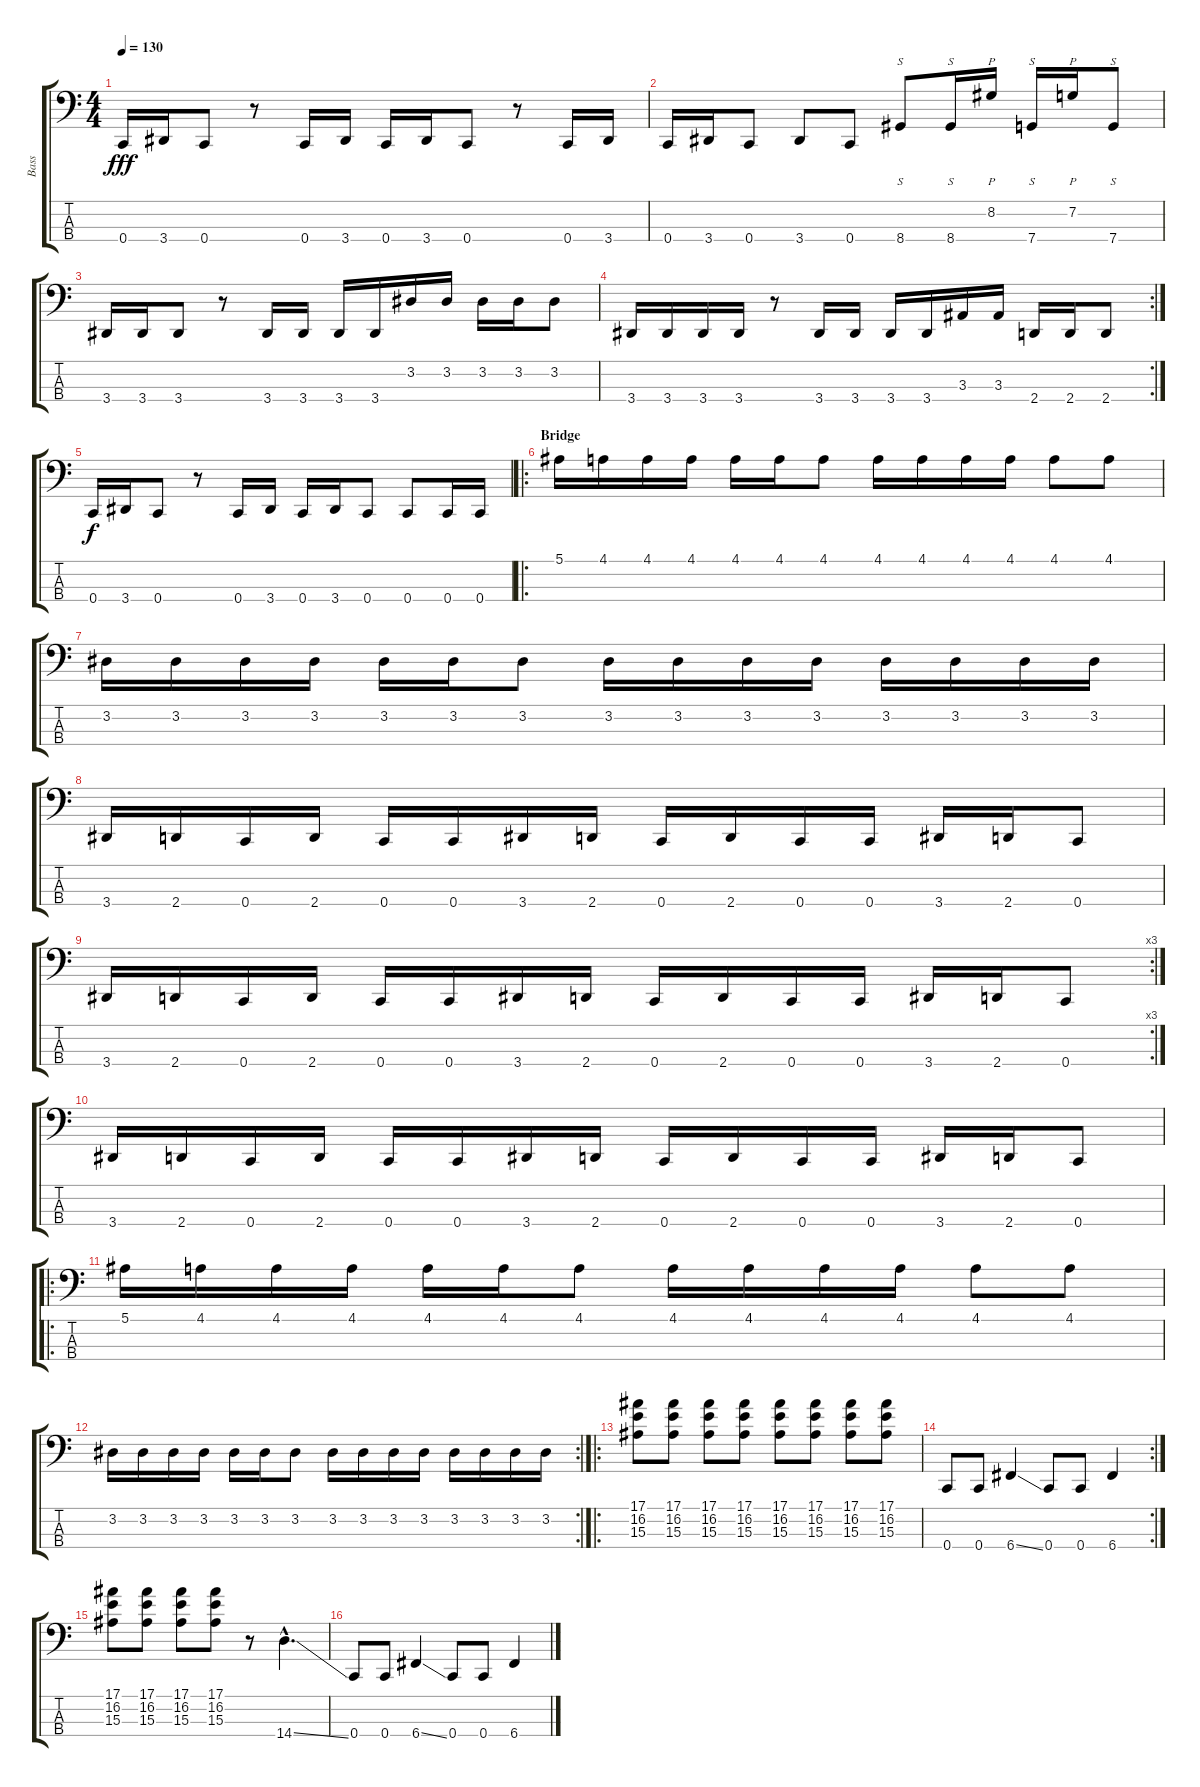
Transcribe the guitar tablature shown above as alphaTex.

\track ("Bass" "Bass") {instrument slapbass1}
\staff {score tabs}
\tuning (F2 C2 G1 C1) {hide}
\ts (4 4)
\tempo 130
\clef f4
\ks c
0.4.16{dy fff} 3.4.16 0.4.8 r.8 0.4.16 3.4.16 0.4.16 3.4.16 0.4.8 r.8 0.4.16 3.4.16 |
0.4.16 3.4.16 0.4.8 3.4.8 0.4.8 8.4.8{s} 8.4.16{s} 8.2.16{p} 7.4.16{s} 7.2.16{p} 7.4.8{s} |
3.4.16 3.4.16 3.4.8 r.8 3.4.16 3.4.16 3.4.16 3.4.16 3.2.16 3.2.16 3.2.16 3.2.16 3.2.8 |
\rc 2
3.4.16 3.4.16 3.4.16 3.4.16 r.8 3.4.16 3.4.16 3.4.16 3.4.16 3.3.16 3.3.16 2.4.16 2.4.16 2.4.8 |
0.4.16{dy f} 3.4.16 0.4.8 r.8 0.4.16 3.4.16 0.4.16 3.4.16 0.4.8 0.4.8 0.4.16 0.4.16 |
\ro
\section ("" "Bridge")
5.1.16 4.1.16 4.1.16 4.1.16 4.1.16 4.1.16 4.1.8 4.1.16 4.1.16 4.1.16 4.1.16 4.1.8 4.1.8 |
3.2.16 3.2.16 3.2.16 3.2.16 3.2.16 3.2.16 3.2.8 3.2.16 3.2.16 3.2.16 3.2.16 3.2.16 3.2.16 3.2.16 3.2.16 |
3.4.16 2.4.16 0.4.16 2.4.16 0.4.16 0.4.16 3.4.16 2.4.16 0.4.16 2.4.16 0.4.16 0.4.16 3.4.16 2.4.16 0.4.8 |
\rc 3
3.4.16 2.4.16 0.4.16 2.4.16 0.4.16 0.4.16 3.4.16 2.4.16 0.4.16 2.4.16 0.4.16 0.4.16 3.4.16 2.4.16 0.4.8 |
3.4.16 2.4.16 0.4.16 2.4.16 0.4.16 0.4.16 3.4.16 2.4.16 0.4.16 2.4.16 0.4.16 0.4.16 3.4.16 2.4.16 0.4.8 |
\ro
5.1.16 4.1.16 4.1.16 4.1.16 4.1.16 4.1.16 4.1.8 4.1.16 4.1.16 4.1.16 4.1.16 4.1.8 4.1.8 |
\rc 2
3.2.16 3.2.16 3.2.16 3.2.16 3.2.16 3.2.16 3.2.8 3.2.16 3.2.16 3.2.16 3.2.16 3.2.16 3.2.16 3.2.16 3.2.16 |
\ro
(17.1 16.2 15.3).8 (17.1 16.2 15.3).8 (17.1 16.2 15.3).8 (17.1 16.2 15.3).8 (17.1 16.2 15.3).8 (17.1 16.2 15.3).8 (17.1 16.2 15.3).8 (17.1 16.2 15.3).8 |
\rc 2
0.4.8 0.4.8 6.4{ss}.4 0.4.8 0.4.8 6.4.4 |
(17.1 16.2 15.3).8 (17.1 16.2 15.3).8 (17.1 16.2 15.3).8 (17.1 16.2 15.3).8 r.8 14.4{ss hac}.4{d} |
0.4.8 0.4.8 6.4{ss}.4 0.4.8 0.4.8 6.4.4
